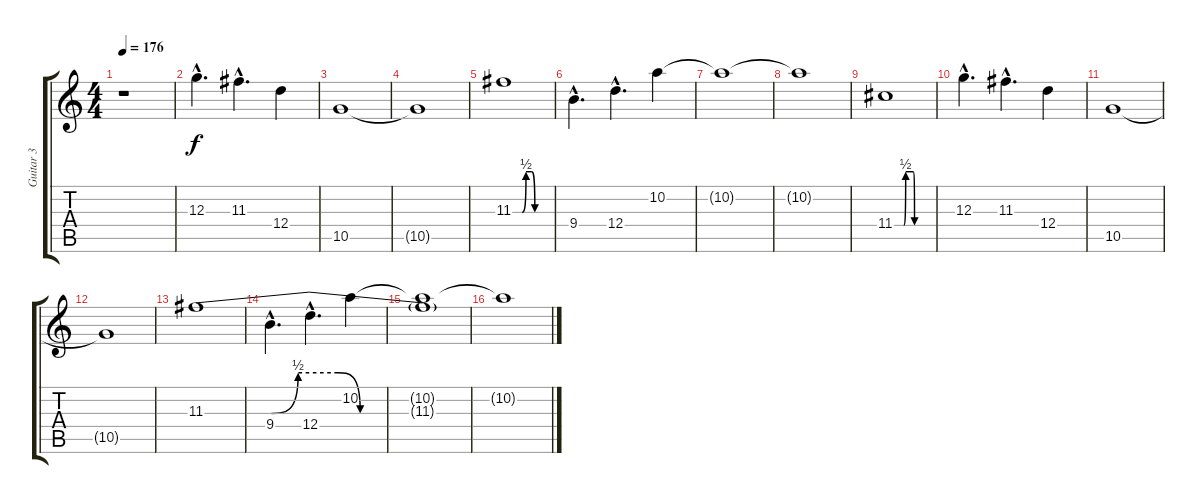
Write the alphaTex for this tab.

\track ("Guitar 3" "Guitar 3") {instrument overdrivenguitar}
\staff {score tabs}
\tuning (E4 B3 G3 D3 A2 D2) {hide}
\ts (4 4)
\tempo 176
\clef g2
\ks c
r.1{dy f} |
12.3{hac}.4{d} 11.3{hac}.4{d} 12.4.4 |
10.5.1 |
10.5{t}.1 |
11.3{be (custom 0 0 15 0 21 2 30 2 35 0 38 0 42 0 45 0 60 0)}.1 |
9.4{hac}.4{d} 12.4{hac}.4{d} 10.2.4 |
10.2{t}.1 |
10.2{t}.1 |
11.4{be (custom 0 0 15 0 18 2 28 2 30 2 32 0 45 0 60 0)}.1 |
12.3{hac}.4{d} 11.3{hac}.4{d} 12.4.4 |
10.5.1 |
10.5{t}.1 |
11.3{be (custom 0 0 15 0 21 2 30 2 35 0 38 0 42 0 45 0 60 0)}.1 |
9.4{hac}.4{d} 12.4{hac}.4{d} 10.2.4 |
(10.2{t} 11.3{t}).1 |
10.2{t}.1
